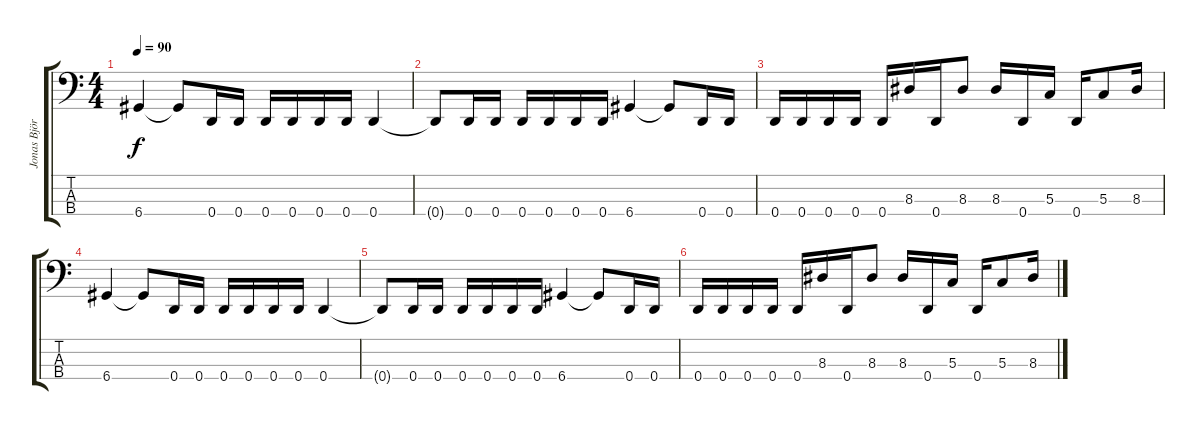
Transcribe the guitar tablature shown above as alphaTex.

\track ("Jonas Björler" "Jonas Björ") {instrument electricbasspick}
\staff {score tabs}
\tuning (F2 C2 G1 D1) {hide}
\ts (4 4)
\tempo 90
\clef f4
\ks c
6.4.4{dy f} 6.4{t}.8 0.4.16 0.4.16 0.4.16 0.4.16 0.4.16 0.4.16 0.4.4 |
0.4{t}.8 0.4.16 0.4.16 0.4.16 0.4.16 0.4.16 0.4.16 6.4.4 6.4{t}.8 0.4.16 0.4.16 |
0.4.16 0.4.16 0.4.16 0.4.16 0.4.16 8.3.16 0.4.16 8.3.8 8.3.16 0.4.16 5.3.16 0.4.16 5.3.8 8.3.16 |
6.4.4 6.4{t}.8 0.4.16 0.4.16 0.4.16 0.4.16 0.4.16 0.4.16 0.4.4 |
0.4{t}.8 0.4.16 0.4.16 0.4.16 0.4.16 0.4.16 0.4.16 6.4.4 6.4{t}.8 0.4.16 0.4.16 |
0.4.16 0.4.16 0.4.16 0.4.16 0.4.16 8.3.16 0.4.16 8.3.8 8.3.16 0.4.16 5.3.16 0.4.16 5.3.8 8.3.16
